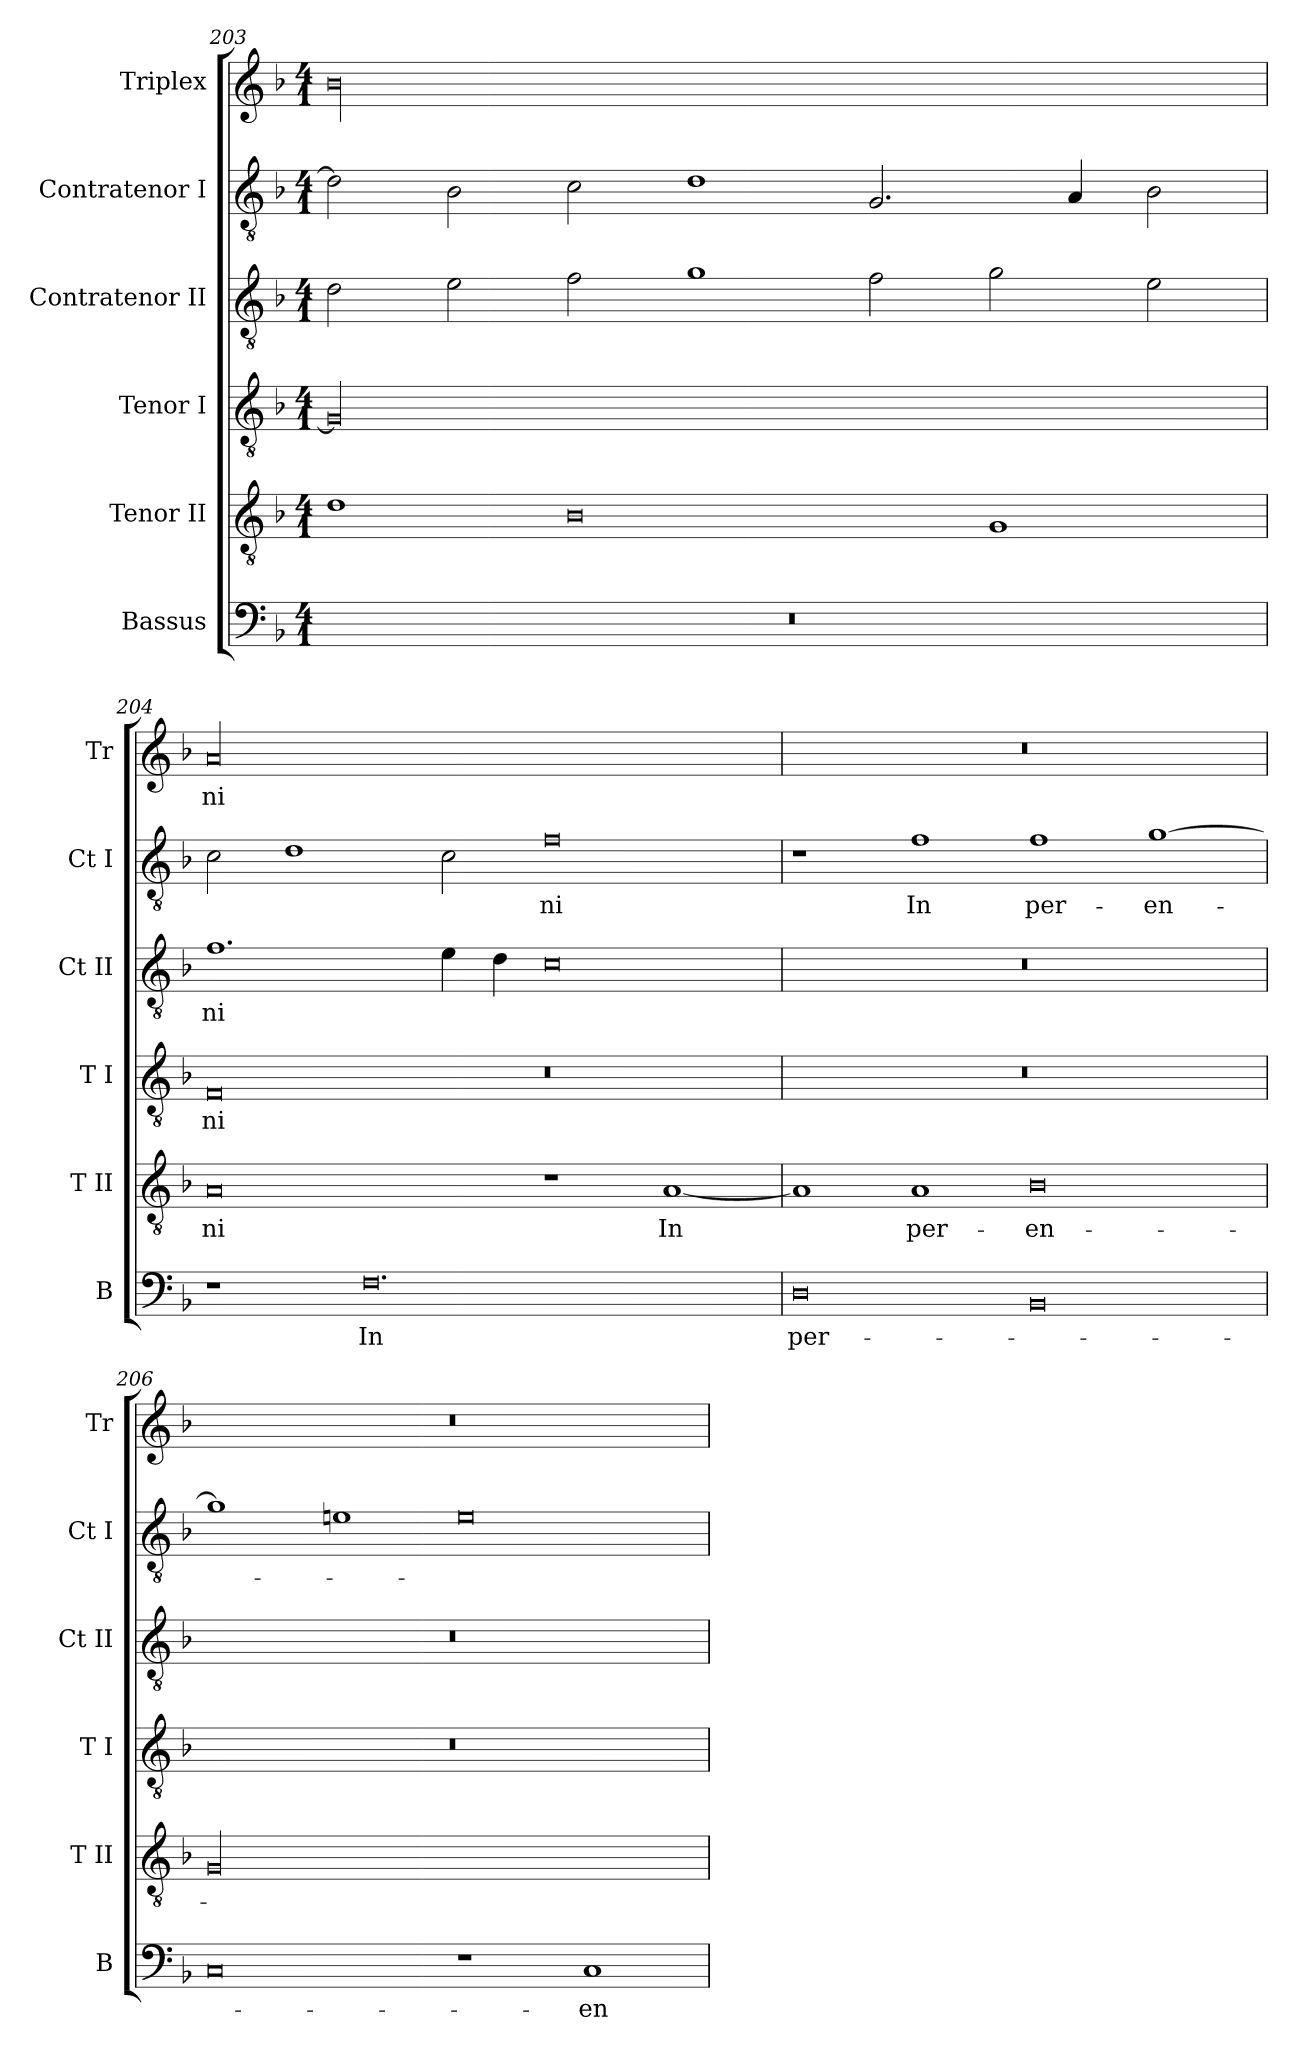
**kern	**text	**kern	**text	**kern	**text	**kern	**text	**kern	**text	**kern	**text
*part6	*part6	*part5	*part5	*part4	*part4	*part3	*part3	*part2	*part2	*part1	*part1
*staff6	*staff6	*staff5	*staff5	*staff4	*staff4	*staff3	*staff3	*staff2	*staff2	*staff1	*staff1
*I"Bassus	*	*I"Tenor II	*	*I"Tenor I	*	*I"Contratenor II	*	*I"Contratenor I	*	*I"Triplex	*
*I'B	*	*I'T II	*	*I'T I	*	*I'Ct II	*	*I'Ct I	*	*I'Tr	*
*clefF4	*	*clefGv2	*	*clefGv2	*	*clefGv2	*	*clefGv2	*	*clefG2	*
*	*	*ITrd7c12	*	*ITrd7c12	*	*ITrd7c12	*	*ITrd7c12	*	*	*
*k[b-]	*	*k[b-]	*	*k[b-]	*	*k[b-]	*	*k[b-]	*	*k[b-]	*
*F:	*	*F:	*	*F:	*	*F:	*	*F:	*	*F:	*
*M4/1	*	*M4/1	*	*M4/1	*	*M4/1	*	*M4/1	*	*M4/1	*
=203	=203	=203	=203	=203	=203	=203	=203	=203	=203	=203	=203
!LO:N:vis=1	!	!	!	!	!	!	!	!	!	!	!
00r	.	1Di	.	00GGi]	.	2Di\	.	2Di\]	.	00b-i	.
.	.	.	.	.	.	2Ei\	.	2BB-i\	.	.	.
.	.	0BB-i	.	.	.	2Fi\	.	2Ci\	.	.	.
.	.	.	.	.	.	1Gi	.	1Di	.	.	.
.	.	.	.	.	.	2Fi\	.	2.GGi/	.	.	.
.	.	1GGi	.	.	.	2Gi\	.	.	.	.	.
.	.	.	.	.	.	.	.	4AAi/	.	.	.
.	.	.	.	.	.	2Ei\	.	2BB-i\	.	.	.
=204`	=204`	=204`	=204`	=204`	=204`	=204`	=204`	=204`	=204`	=204`	=204`
!	!	!	!LO:LY:b:color=#000000	!	!	!	!	!	!	!	!
!	!	!	!	!	!LO:LY:b:color=#000000	!	!	!	!	!	!
!	!	!	!	!	!	!	!LO:LY:b:color=#000000	!	!	!	!
!	!	!	!	!	!	!	!	!	!	!	!LO:LY:b:color=#000000
1r	.	0AAi	-ni	0FFi	-ni	1.Fi	-ni	2Ci\	.	00ai	-ni
.	.	.	.	.	.	.	.	1Di	.	.	.
!	!LO:LY:b:color=#000000	!	!	!	!	!	!	!	!	!	!
0.Fi	In	.	.	.	.	.	.	.	.	.	.
.	.	.	.	.	.	4Ei\	.	2Ci\	.	.	.
.	.	.	.	.	.	4Di\	.	.	.	.	.
!	!	!	!	!	!	!	!	!	!LO:LY:b:color=#000000	!	!
.	.	1r	.	0r	.	0Ci	.	0Fi	-ni	.	.
!	!	!	!LO:LY:b:color=#000000	!	!	!	!	!	!	!	!
.	.	[<1AAi	In	.	.	.	.	.	.	.	.
!!LO:LB:g=z
=205`	=205`	=205`	=205`	=205`	=205`	=205`	=205`	=205`	=205`	=205`	=205`
!	!LO:LY:b:color=#000000	!	!	!LO:N:vis=1	!	!LO:N:vis=1	!	!	!	!LO:N:vis=1	!
0Di	per-	1AAi]	.	00r	.	00r	.	1r	.	00r	.
!	!	!	!LO:LY:b:color=#000000	!	!	!	!	!	!	!	!
!	!	!	!	!	!	!	!	!	!LO:LY:b:color=#000000	!	!
.	.	1AAi	per-	.	.	.	.	1Fi	In	.	.
!	!	!	!LO:LY:b:color=#000000	!	!	!	!	!	!	!	!
!	!	!	!	!	!	!	!	!	!LO:LY:b:color=#000000	!	!
0BB-i	.	0BB-i	-en-	.	.	.	.	1Fi	per-	.	.
!	!	!	!	!	!	!	!	!	!LO:LY:b:color=#000000	!	!
.	.	.	.	.	.	.	.	[>1Gi	-en-	.	.
=206`	=206`	=206`	=206`	=206`	=206`	=206`	=206`	=206`	=206`	=206`	=206`
!	!	!	!	!LO:N:vis=1	!	!LO:N:vis=1	!	!	!	!LO:N:vis=1	!
0Ci	.	00GGi	.	00r	.	00r	.	1Gi]	.	00r	.
.	.	.	.	.	.	.	.	1Eni	.	.	.
1r	.	.	.	.	.	.	.	0Ei	.	.	.
!	!LO:LY:b:color=#000000	!	!	!	!	!	!	!	!	!	!
1Ci	-en-	.	.	.	.	.	.	.	.	.	.
=`	=`	=`	=`	=`	=`	=`	=`	=`	=`	=`	=`
*-	*-	*-	*-	*-	*-	*-	*-	*-	*-	*-	*-
